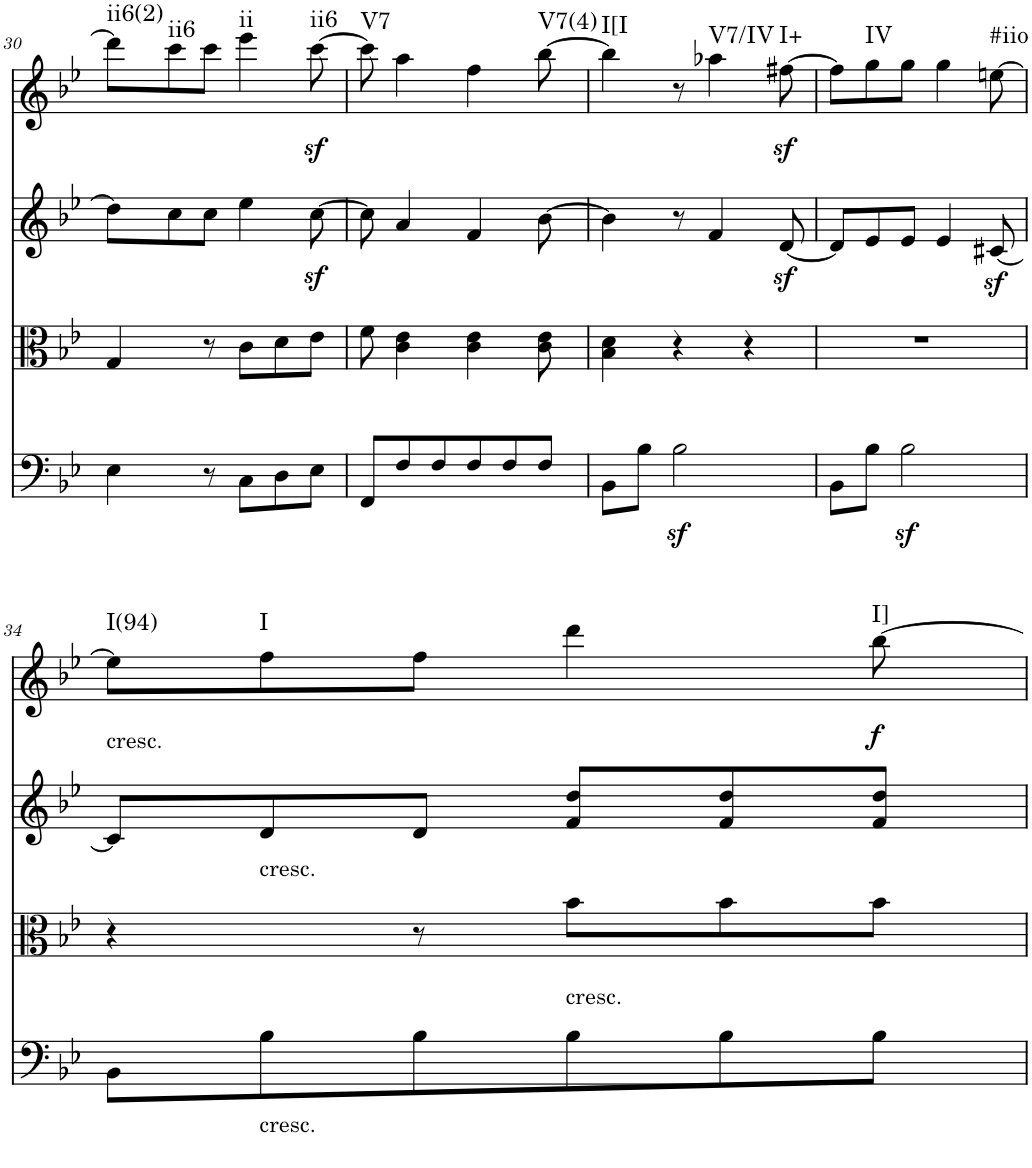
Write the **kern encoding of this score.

**kern	**kern	**kern	**kern	**dynam	**harte
*part4	*part3	*part2	*part1	*part1	*part1
*staff4	*staff3	*staff2	*staff1	*staff1	*
*I"Violoncello	*I"Viola	*I"Violin II	*I"Violin I	*	*
!!LO:PB:g=z
*clefF4	*clefC3	*clefG2	*clefG2	*	*
*k[b-e-]	*k[b-e-]	*k[b-e-]	*k[b-e-]	*	*
*B-:	*B-:	*B-:	*B-:	*	*
*M3/4	*M3/4	*M3/4	*M3/4	*	*
=30	=30	=30	=30	=30	=30
!	!	!	!	!	!LO:H:kt=ii6(2)
4E-\	4G/	8dd\L]	8ddd\L]	.	N
!	!	!	!	!	!LO:H:kt=ii6
.	.	8cc\	8ccc\	.	N
8r	8r	8cc\J	8ccc\J	.	.
!	!	!	!	!	!LO:H:kt=ii
8C\L	8c\L	4ee-\	4eee-\	.	N
8D\	8d\	.	.	.	.
!	!	!	!	!LO:DY:b	!LO:H:kt=ii6
8E-\J	8e-\J	[8ccz<\	[8ccc\	sf	N
=31	=31	=31	=31	=31	=31
!	!	!	!	!	!LO:H:kt=V7
8FF/L	8f\	8cc\]	8ccc\]	.	N
8F/	4c\ 4e-\	4a/	4aa\	.	.
8F/	.	.	.	.	.
8F/	4c\ 4e-\	4f/	4ff\	.	.
8F/	.	.	.	.	.
!	!	!	!	!	!LO:H:kt=V7(4)
8F/J	8c\ 8e-\	[8b-\	[8bb-\	.	N
=32	=32	=32	=32	=32	=32
!	!	!	!	!	!LO:H:kt=I[I
8BB-\L	4B-\ 4d\	4b-\]	4bb-\]	.	N
8B-\J	.	.	.	.	.
2B-z<\	4r	8r	8r	.	.
!	!	!	!	!	!LO:H:kt=V7/IV
.	.	4f/	4aa-X\	.	N
.	4r	.	.	.	.
!	!	!	!	!LO:DY:b	!LO:H:kt=I+
.	.	[8dz</	[8ff#X\	sf	N
=33	=33	=33	=33	=33	=33
8BB-\L	2.r	8d/L]	8ff#\L]	.	.
!	!	!	!	!	!LO:H:kt=IV
8B-\J	.	8e-/	8gg\	.	N
2B-z<\	.	8e-/J	8gg\J	.	.
.	.	4e-/	4gg\	.	.
!	!	!	!	!	!LO:H:kt=#iio
.	.	[8c#Xz</	[8een\	.	N
!!LO:LB:g=z
=34	=34	=34	=34	=34	=34
!	!	!	!LO:TX:b:t=cresc.	!	!LO:H:kt=I(94)
8BB-\L	4r	8c#/L]	8ee\L]	.	N
!	!	!LO:TX:b:t=cresc.	!	!	!
!LO:TX:b:t=cresc.	!	!	!	!	!LO:H:kt=I
8B-\	.	8d/	8ff\	.	N
8B-\	8r	8d/J	8ff\J	.	.
!	!LO:TX:b:t=cresc.	!	!	!	!
8B-\	8b-\L	8f/ 8dd/L	4ddd\	.	.
8B-\	8b-\	8f/ 8dd/	.	.	.
!	!	!	!	!LO:DY:b	!LO:H:kt=I]
8B-\J	8b-\J	8f/ 8dd/J	[8bb-\	f	N
=	=	=	=	=	=
*-	*-	*-	*-	*-	*-
